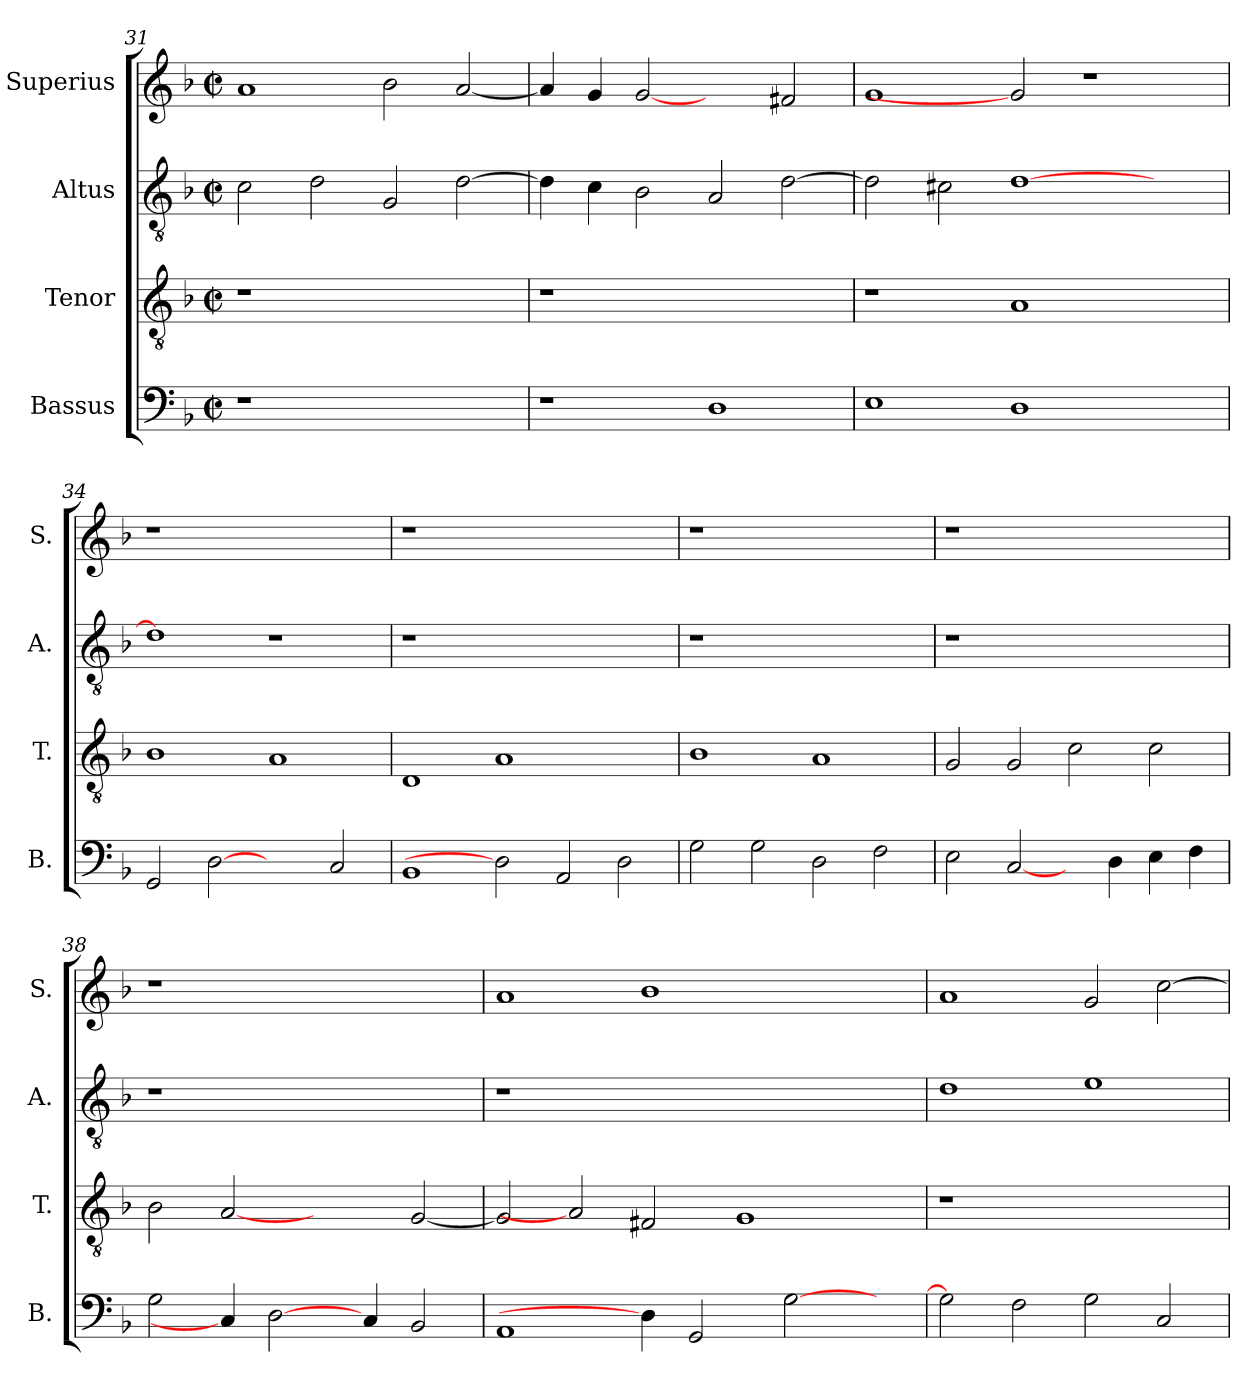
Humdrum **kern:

**kern	**kern	**kern	**kern
*part4	*part3	*part2	*part1
*staff4	*staff3	*staff2	*staff1
*I"Bassus	*I"Tenor	*I"Altus	*I"Superius
*I'B.	*I'T.	*I'A.	*I'S.
*clefF4	*clefGv2	*clefGv2	*clefG2
*	*ITrd7c12	*ITrd7c12	*
*k[b-]	*k[b-]	*k[b-]	*k[b-]
*F:	*F:	*F:	*F:
*M2/2	*M2/2	*M2/2	*M2/2
*met(c|)	*met(c|)	*met(c|)	*met(c|)
=31	=31	=31	=31
!LO:N:vis=1	!LO:N:vis=1	!	!
1r	1r	2Ci\	1ai
.	.	2Di\	.
1ryy	1ryy	2GGi/	2b-i\
.	.	[>2Di\	[<2ai/
=32	=32	=32	=32
!	!LO:N:vis=1	!	!
1r	1r	4Di\]	4ai/]
.	.	4Ci\	4gi/
.	.	2BB-i\	[2gi
1Di	1ryy	2AAi/	2ryy
.	.	[>2Di\	2f#Xi/
!!LO:PB:g=z
=33	=33	=33	=33
1Ei	1r	2Di\]	1gi
.	.	2C#Xi\	.
1Di	1AAi	[>1Di	2gi]
.	.	.	1r
2ryy	2ryy	2ryy	.
=34	=34	=34	=34
!	!	!	!LO:N:vis=1
2GGi/	1BB-i	1Di]	1r
[2Di	.	.	.
2ryy	1AAi	1r	1ryy
2Ci/	.	.	.
=35	=35	=35	=35
!	!	!LO:N:vis=1	!LO:N:vis=1
1BB-i	1DDi	1r	1r
2Di]	1AAi	1.ryy	1.ryy
2AAi/	.	.	.
2Di\	2ryy	.	.
=36	=36	=36	=36
!	!	!LO:N:vis=1	!LO:N:vis=1
2Gi\	1BB-i	1r	1r
2Gi\	.	.	.
2Di\	1AAi	1ryy	1ryy
2Fi\	.	.	.
=37	=37	=37	=37
!	!	!LO:N:vis=1	!LO:N:vis=1
2Ei\	2GGi/	1r	1r
[2Ci/	2GGi/	.	.
4ryy	2Ci\	1ryy	1ryy
4Di\	.	.	.
4Ei\	2Ci\	.	.
4Fi\	.	.	.
!!LO:LB:g=z
=38	=38	=38	=38
!	!	!LO:N:vis=1	!LO:N:vis=1
2Gi\	2BB-i\	1r	1r
4Ci/]	[2AAi	.	.
[2Di\	.	.	.
.	2ryy	1ryy	1ryy
4Ci/	.	.	.
2BB-i/	[<2GGi/	.	.
=39	=39	=39	=39
!	!	!LO:N:vis=1	!
1AAi	2GGi/]	1r	1ai
.	2AAi]	.	.
4Di\]	2FF#Xi/	1.ryy	1b-i
2GGi/	.	.	.
.	1GGi	.	.
[>2Gi\	.	.	.
.	.	.	2ryy
4ryy	.	.	.
=40	=40	=40	=40
!	!LO:N:vis=1	!	!
2Gi\]	1r	1Di	1ai
2Fi\	.	.	.
2Gi\	1ryy	1Ei	2gi/
2Ci/	.	.	[>2cci\
=	=	=	=
*-	*-	*-	*-
